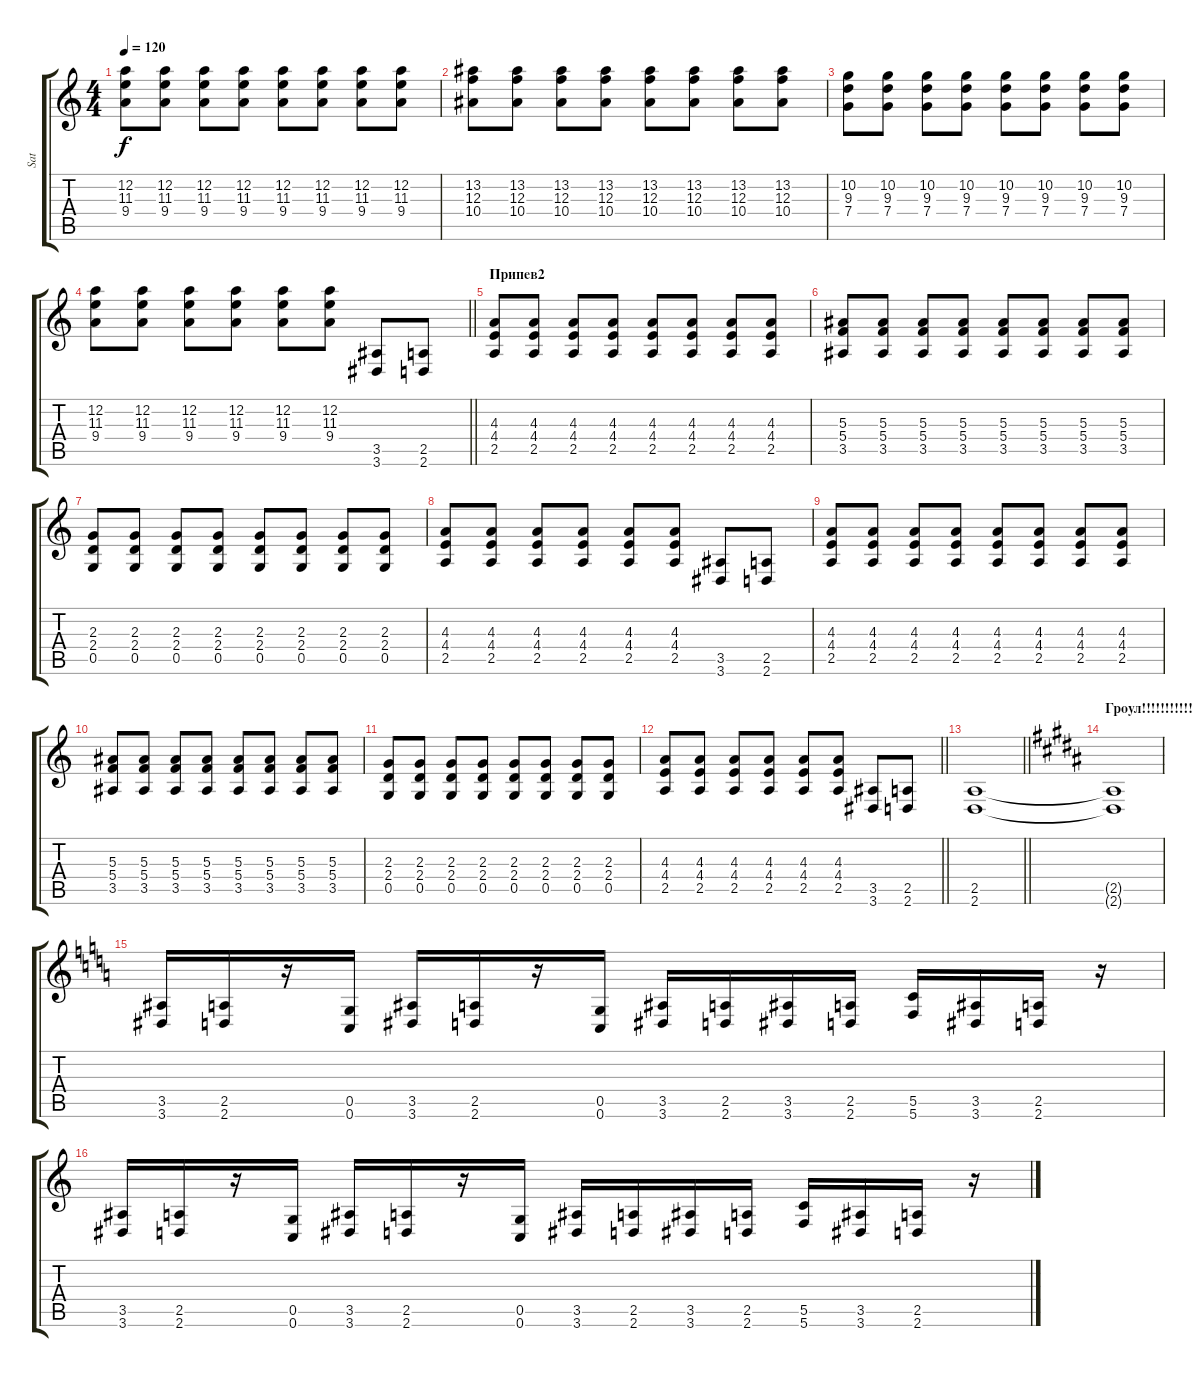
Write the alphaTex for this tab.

\track ("Sat" "Sat") {instrument acousticguitarsteel}
\staff {score tabs}
\tuning (D4 A3 F3 C3 G2 C2) {hide}
\ts (4 4)
\tempo 120
\clef g2
\ks c
(12.2 11.3 9.4).8{dy f instrument distortionguitar} (12.2 11.3 9.4).8 (12.2 11.3 9.4).8 (12.2 11.3 9.4).8 (12.2 11.3 9.4).8 (12.2 11.3 9.4).8 (12.2 11.3 9.4).8 (12.2 11.3 9.4).8 |
(13.2 12.3 10.4).8 (13.2 12.3 10.4).8 (13.2 12.3 10.4).8 (13.2 12.3 10.4).8 (13.2 12.3 10.4).8 (13.2 12.3 10.4).8 (13.2 12.3 10.4).8 (13.2 12.3 10.4).8 |
(10.2 9.3 7.4).8 (10.2 9.3 7.4).8 (10.2 9.3 7.4).8 (10.2 9.3 7.4).8 (10.2 9.3 7.4).8 (10.2 9.3 7.4).8 (10.2 9.3 7.4).8 (10.2 9.3 7.4).8 |
\barLineRight lightlight
(12.2 11.3 9.4).8 (12.2 11.3 9.4).8 (12.2 11.3 9.4).8 (12.2 11.3 9.4).8 (12.2 11.3 9.4).8 (12.2 11.3 9.4).8 (3.5 3.6).8 (2.5 2.6).8 |
\section ("" "Припев2")
(4.3 4.4 2.5).8{instrument distortionguitar} (4.3 4.4 2.5).8 (4.3 4.4 2.5).8 (4.3 4.4 2.5).8 (4.3 4.4 2.5).8 (4.3 4.4 2.5).8 (4.3 4.4 2.5).8 (4.3 4.4 2.5).8 |
(5.3 5.4 3.5).8{instrument distortionguitar} (5.3 5.4 3.5).8 (5.3 5.4 3.5).8 (5.3 5.4 3.5).8 (5.3 5.4 3.5).8 (5.3 5.4 3.5).8 (5.3 5.4 3.5).8 (5.3 5.4 3.5).8 |
(2.3 2.4 0.5).8{instrument distortionguitar} (2.3 2.4 0.5).8 (2.3 2.4 0.5).8 (2.3 2.4 0.5).8 (2.3 2.4 0.5).8 (2.3 2.4 0.5).8 (2.3 2.4 0.5).8 (2.3 2.4 0.5).8 |
(4.3 4.4 2.5).8{instrument distortionguitar} (4.3 4.4 2.5).8 (4.3 4.4 2.5).8 (4.3 4.4 2.5).8 (4.3 4.4 2.5).8 (4.3 4.4 2.5).8 (3.5 3.6).8 (2.5 2.6).8 |
(4.3 4.4 2.5).8{instrument distortionguitar} (4.3 4.4 2.5).8 (4.3 4.4 2.5).8 (4.3 4.4 2.5).8 (4.3 4.4 2.5).8 (4.3 4.4 2.5).8 (4.3 4.4 2.5).8 (4.3 4.4 2.5).8 |
(5.3 5.4 3.5).8{instrument distortionguitar} (5.3 5.4 3.5).8 (5.3 5.4 3.5).8 (5.3 5.4 3.5).8 (5.3 5.4 3.5).8 (5.3 5.4 3.5).8 (5.3 5.4 3.5).8 (5.3 5.4 3.5).8 |
(2.3 2.4 0.5).8{instrument distortionguitar} (2.3 2.4 0.5).8 (2.3 2.4 0.5).8 (2.3 2.4 0.5).8 (2.3 2.4 0.5).8 (2.3 2.4 0.5).8 (2.3 2.4 0.5).8 (2.3 2.4 0.5).8 |
\barLineRight lightlight
(4.3 4.4 2.5).8{instrument distortionguitar} (4.3 4.4 2.5).8 (4.3 4.4 2.5).8 (4.3 4.4 2.5).8 (4.3 4.4 2.5).8 (4.3 4.4 2.5).8 (3.5 3.6).8 (2.5 2.6).8 |
\barLineRight lightlight
(2.5 2.6).1 |
\section ("" "Гроул!!!!!!!!!!!")
\ks b
(2.5{t} 2.6{t}).1 |
\ks c
(3.5 3.6).16 (2.5 2.6).16 r.16 (0.5 0.6).16 (3.5 3.6).16 (2.5 2.6).16 r.16 (0.5 0.6).16 (3.5 3.6).16 (2.5 2.6).16 (3.5 3.6).16 (2.5 2.6).16 (5.5 5.6).16 (3.5 3.6).16 (2.5 2.6).16 r.16 |
(3.5 3.6).16 (2.5 2.6).16 r.16 (0.5 0.6).16 (3.5 3.6).16 (2.5 2.6).16 r.16 (0.5 0.6).16 (3.5 3.6).16 (2.5 2.6).16 (3.5 3.6).16 (2.5 2.6).16 (5.5 5.6).16 (3.5 3.6).16 (2.5 2.6).16 r.16
